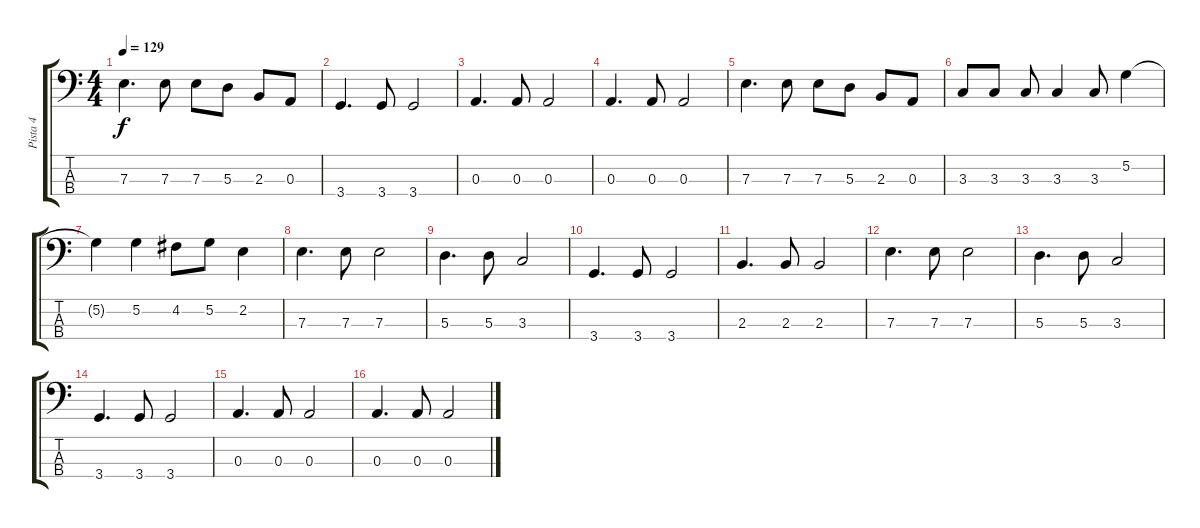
\track ("Pista 4" "Pista 4") {instrument electricbassfinger}
\staff {score tabs}
\tuning (G2 D2 A1 E1) {hide}
\ts (4 4)
\tempo 129
\clef f4
\ks c
7.3.4{d dy f} 7.3.8 7.3.8 5.3.8 2.3.8 0.3.8 |
3.4.4{d} 3.4.8 3.4.2 |
0.3.4{d} 0.3.8 0.3.2 |
0.3.4{d} 0.3.8 0.3.2 |
7.3.4{d} 7.3.8 7.3.8 5.3.8 2.3.8 0.3.8 |
3.3.8 3.3.8 3.3.8 3.3.4 3.3.8 5.2.4 |
5.2{t}.4 5.2.4 4.2.8 5.2.8 2.2.4 |
7.3.4{d} 7.3.8 7.3.2 |
5.3.4{d} 5.3.8 3.3.2 |
3.4.4{d} 3.4.8 3.4.2 |
2.3.4{d} 2.3.8 2.3.2 |
7.3.4{d} 7.3.8 7.3.2 |
5.3.4{d} 5.3.8 3.3.2 |
3.4.4{d} 3.4.8 3.4.2 |
0.3.4{d} 0.3.8 0.3.2 |
0.3.4{d} 0.3.8 0.3.2
